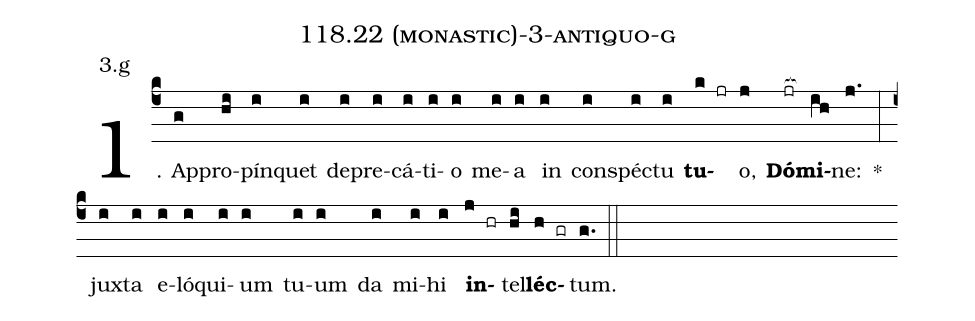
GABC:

name: 118.22 (monastic)-3-antiquo-g;
annotation: 3.g;
%%
(c4)1. Ap(g)pro(hi)pín(i)quet(i) de(i)pre(i)cá(i)ti(i)o(i) me(i)a(i) in(i) con(i)spéc(i)tu(i) <b>tu</b>(k jr)o,(j) <b>Dó</b>(jr[ocb:1{])<b>mi</b>(ih[ocb:0}])ne:(j.) *(:) jux(i)ta(i) e(i)ló(i)qui(i)um(i) tu(i)um(i) da(i) mi(i)hi(i) <b>in</b>(j hr)tel(hi)<b>léc</b>(h gr)tum.(g.) (::)
